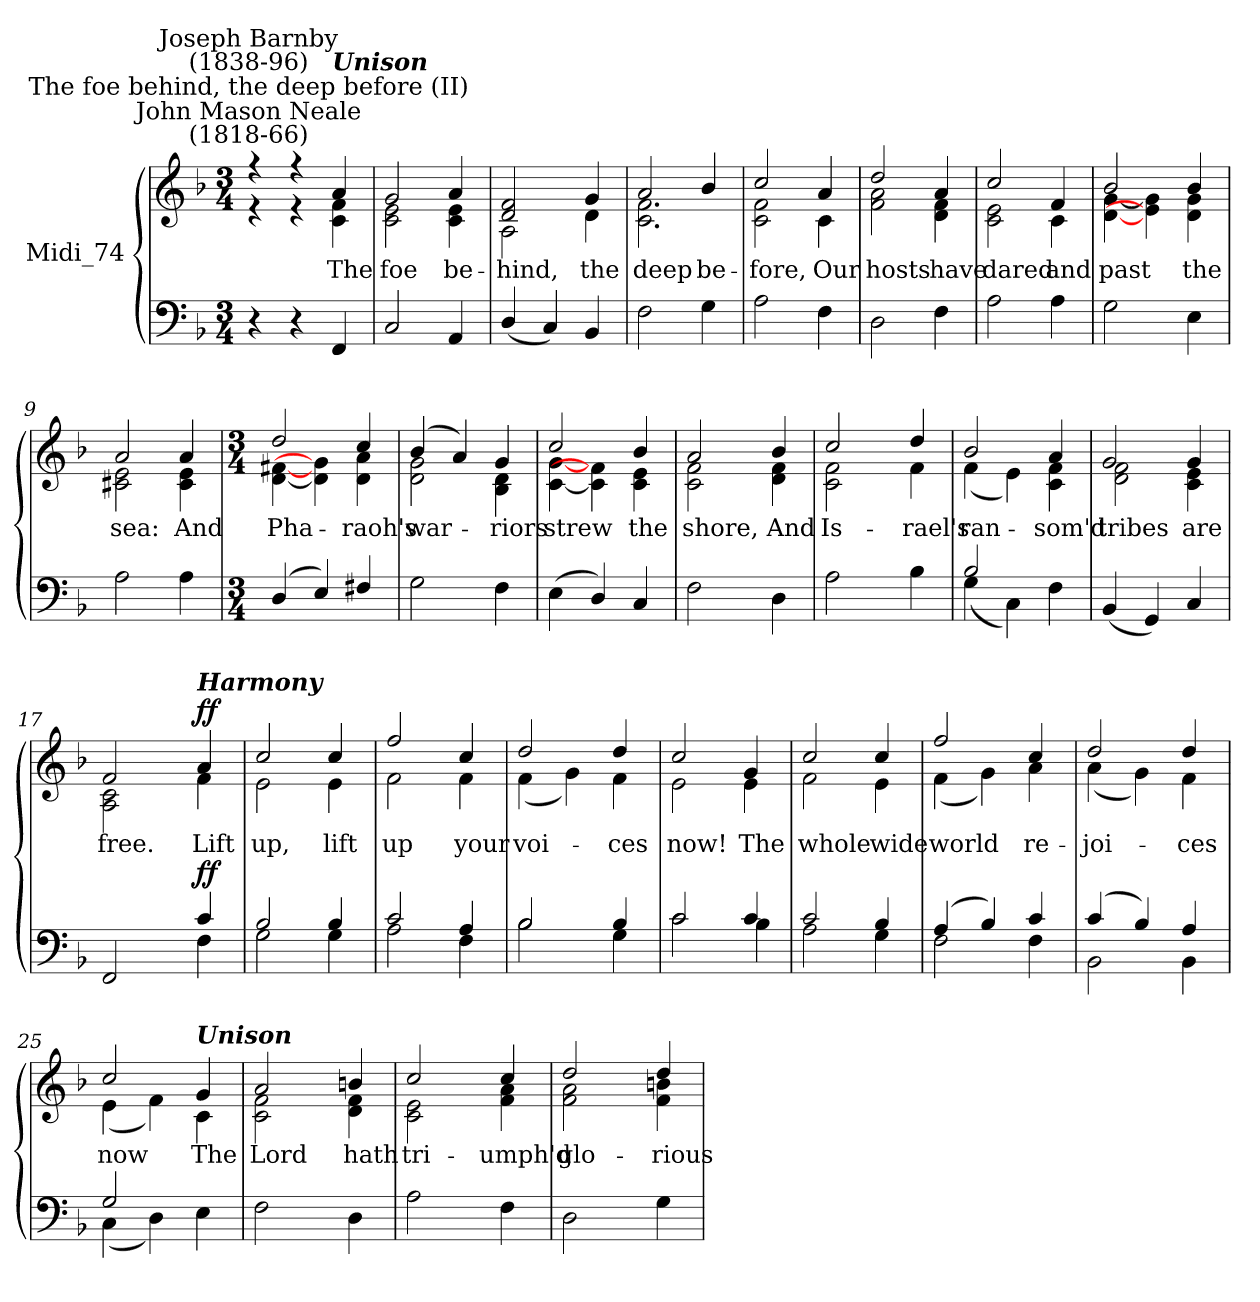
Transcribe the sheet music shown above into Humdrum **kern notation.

**kern	**dynam	**kern	**text	**dynam
*part2	*part2	*part1	*part1	*part1
*staff2	*staff2	*staff1	*staff1	*staff1
*I"Midi_74	*	*I"Midi_74	*	*
*clefF4	*	*clefG2	*	*
*k[b-]	*	*k[b-]	*	*
*F:	*	*F:	*	*
*M3/4	*	*M3/4	*	*
=1	=1	=1	=1	=1
*	*	*^	*	*
!	!	!LO:TX:a:cj:t=John Mason Neale\n(1818-66)	!	!	!
!	!	!LO:TX:a:cj:t=The foe behind, the deep before (II)	!	!	!
!	!	!LO:TX:a:cj:t=Joseph Barnby\n(1838-96)	!	!	!
4r	.	4r	4r	.	.
4r	.	4r	4r	.	.
!	!	!LO:TX:a:Bi:t=Unison	!	!	!
!	!	!	!	!LO:LY:b	!
4FF	.	4a/	4c\ 4f\	The	.
=2	=2	=2	=2	=2	=2
!	!	!	!	!LO:LY:b	!
2C	.	2g/	2c\ 2e\	foe	.
!	!	!	!	!LO:LY:b	!
4AA	.	4a/	4c\ 4e\	be-	.
=3	=3	=3	=3	=3	=3
!	!	!	!	!LO:LY:b	!
(<4D/	.	2d/ 2f/	2A\	-hind,	.
4C)	.	.	.	.	.
!	!	!	!	!LO:LY:b	!
4BB-	.	4g/	4d\	the	.
=4	=4	=4	=4	=4	=4
!	!	!	!	!LO:LY:b	!
2F	.	2a/	2.c\ 2.f\	deep	.
!	!	!	!	!LO:LY:b	!
4G	.	4b-/	.	be-	.
=5	=5	=5	=5	=5	=5
!	!	!	!	!LO:LY:b	!
2A	.	2cc/	2c\ 2f\	-fore,	.
!	!	!	!	!LO:LY:b	!
4F	.	4a/	4c\	Our	.
=6	=6	=6	=6	=6	=6
!	!	!	!	!LO:LY:b	!
2D	.	2dd/	2f\ 2a\	hosts	.
!	!	!	!	!LO:LY:b	!
4F	.	4a/	4d\ 4f\	have	.
=7	=7	=7	=7	=7	=7
!	!	!	!	!LO:LY:b	!
2A	.	2cc/	2c\ 2e\	dared	.
!	!	!	!	!LO:LY:b	!
4A	.	4f/	4c\	and	.
=8	=8	=8	=8	=8	=8
!	!	!	!	!LO:LY:b	!
2G	.	2b-/	[4d\ [4g\	past	.
.	.	.	4e\] 4g\]	.	.
!	!	!	!	!LO:LY:b	!
4E	.	4b-/	4d\ 4g\	the	.
=9	=9	=9	=9	=9	=9
!	!	!	!	!LO:LY:b	!
2A	.	2a/	2c#X\ 2e\	sea:	.
!	!	!	!	!LO:LY:b	!
4A	.	4a/	4c#\ 4e\	And	.
!!LO:LB:g=z	!!
=10	=10	=10	=10	=10	=10
*M3/4	*	*M3/4	*	*	*
*^	*	*	*	*	*
!	!LO:N:vis=1	!	!	!	!LO:LY:b	!
(>4D	2.ryy	.	2dd/	[4d\ [4f#X\	Pha-	.
4E)	.	.	.	4d\] 4g\]	.	.
!	!	!	!	!	!LO:LY:b	!
4F#X	.	.	4cc/	4d\ 4a\	-raoh's	.
=11	=11	=11	=11	=11	=11	=11
!	!	!	!	!	!LO:LY:b	!
2G	4ryy	.	(>4b-/	2d\ 2g\	war-	.
.	4ryy	.	4a/)	.	.	.
!	!	!	!	!	!LO:LY:b	!
4F	4ryy	.	4g/	4B-\ 4d\	-riors	.
=12	=12	=12	=12	=12	=12	=12
!	!	!	!	!	!LO:LY:b	!
(<4E	4ryy	.	2cc/	[4c\ [4g\	strew	.
4D/)	4ryy	.	.	4c\] 4f\]	.	.
!	!	!	!	!	!LO:LY:b	!
4C	4ryy	.	4b-/	4c\ 4e\	the	.
=13	=13	=13	=13	=13	=13	=13
!	!	!	!	!	!LO:LY:b	!
2F	4ryy	.	2a/	2c\ 2f\	shore,	.
.	4ryy	.	.	.	.	.
!	!	!	!	!	!LO:LY:b	!
4D	4ryy	.	4b-/	4d\ 4f\	And	.
=14	=14	=14	=14	=14	=14	=14
!	!	!	!	!	!LO:LY:b	!
2A	4ryy	.	2cc/	2c\ 2f\	Is-	.
.	4ryy	.	.	.	.	.
!	!	!	!	!	!LO:LY:b	!
4B-	4ryy	.	4dd/	4f\	-rael's	.
=15	=15	=15	=15	=15	=15	=15
!	!	!	!	!	!LO:LY:b	!
2B-/	(4G\	.	2b-/	(<4f\	ran-	.
.	4C\)	.	.	4e\)	.	.
!	!	!	!	!	!LO:LY:b	!
4F\	4ryy	.	4a/	4c\ 4f\	-som'd	.
=16	=16	=16	=16	=16	=16	=16
!	!	!	!	!	!LO:LY:b	!
(<4BB-/	4ryy	.	2g/	2d\ 2f\	tribes	.
4GG)	4ryy	.	.	.	.	.
!	!	!	!	!	!LO:LY:b	!
4C	4ryy	.	4g/	4c\ 4e\	are	.
=17	=17	=17	=17	=17	=17	=17
!	!	!	!	!	!LO:LY:b	!
2FF	4ryy	.	2f/	2A\ 2c\	free.	.
.	4ryy	.	.	.	.	.
!	!	!	!LO:TX:a:Bi:t=Harmony	!	!	!
!	!	!LO:DY:a	!	!	!LO:LY:b	!LO:DY:b
4c/	4F\	ff	4a/	4f\	Lift	ff
=18	=18	=18	=18	=18	=18	=18
!	!	!	!	!	!LO:LY:b	!
2B-/	2G\	.	2cc/	2e\	up,	.
!	!	!	!	!	!LO:LY:b	!
4B-/	4G\	.	4cc/	4e\	lift	.
=19	=19	=19	=19	=19	=19	=19
!	!	!	!	!	!LO:LY:b	!
2c/	2A\	.	2ff/	2f\	up	.
!	!	!	!	!	!LO:LY:b	!
4A/	4F\	.	4cc/	4f\	your	.
!!LO:LB:g=z	!!
=20	=20	=20	=20	=20	=20	=20
!	!	!	!	!	!LO:LY:b	!
2B-/	2B-\	.	2dd/	(<4f\	voi-	.
.	.	.	.	4g\)	.	.
!	!	!	!	!	!LO:LY:b	!
4B-/	4G\	.	4dd/	4f\	-ces	.
=21	=21	=21	=21	=21	=21	=21
!	!	!	!	!	!LO:LY:b	!
2c/	2c\	.	2cc/	2e\	now!	.
!	!	!	!	!	!LO:LY:b	!
4c/	4B-\	.	4g/	4e\	The	.
=22	=22	=22	=22	=22	=22	=22
!	!	!	!	!	!LO:LY:b	!
2c/	2A\	.	2cc/	2f\	whole	.
!	!	!	!	!	!LO:LY:b	!
4B-/	4G\	.	4cc/	4e\	wide	.
=23	=23	=23	=23	=23	=23	=23
!	!	!	!	!	!LO:LY:b	!
(>4A/	2F\	.	2ff/	(<4f\	world	.
4B-/)	.	.	.	4g\)	.	.
!	!	!	!	!	!LO:LY:b	!
4c/	4F\	.	4cc/	4a\	re-	.
=24	=24	=24	=24	=24	=24	=24
!	!	!	!	!	!LO:LY:b	!
(>4c/	2BB-\	.	2dd/	(<4a\	-joi-	.
4B-/)	.	.	.	4g\)	.	.
!	!	!	!	!	!LO:LY:b	!
4A/	4BB-\	.	4dd/	4f\	-ces	.
=25	=25	=25	=25	=25	=25	=25
!	!	!	!	!	!LO:LY:b	!
2G/	(<4C\	.	2cc/	(<4e\	now	.
.	4D\)	.	.	4f\)	.	.
!	!	!	!LO:TX:a:Bi:t=Unison	!	!	!
!	!	!	!	!	!LO:LY:b	!
4E\	4ryy	.	4g/	4c\	The	.
=26	=26	=26	=26	=26	=26	=26
!	!	!	!	!	!LO:LY:b	!
2F\	4ryy	.	2a/	2c\ 2f\	Lord	.
.	4ryy	.	.	.	.	.
!	!	!	!	!	!LO:LY:b	!
4D\	4ryy	.	4bn/	4d\ 4f\	hath	.
=27	=27	=27	=27	=27	=27	=27
!	!	!	!	!	!LO:LY:b	!
2A\	4ryy	.	2cc/	2c\ 2e\	tri-	.
.	4ryy	.	.	.	.	.
!	!	!	!	!	!LO:LY:b	!
4F\	4ryy	.	4cc/	4f\ 4a\	-umph'd	.
=28	=28	=28	=28	=28	=28	=28
!	!	!	!	!	!LO:LY:b	!
2D\	4ryy	.	2dd/	2f\ 2a\	glo-	.
.	4ryy	.	.	.	.	.
!	!	!	!	!	!LO:LY:b	!
4G\	4ryy	.	4dd/	4f\ 4bn\	-rious-	.
*v	*v	*	*	*	*	*
*	*	*v	*v	*	*
=	=	=	=	=
*-	*-	*-	*-	*-
